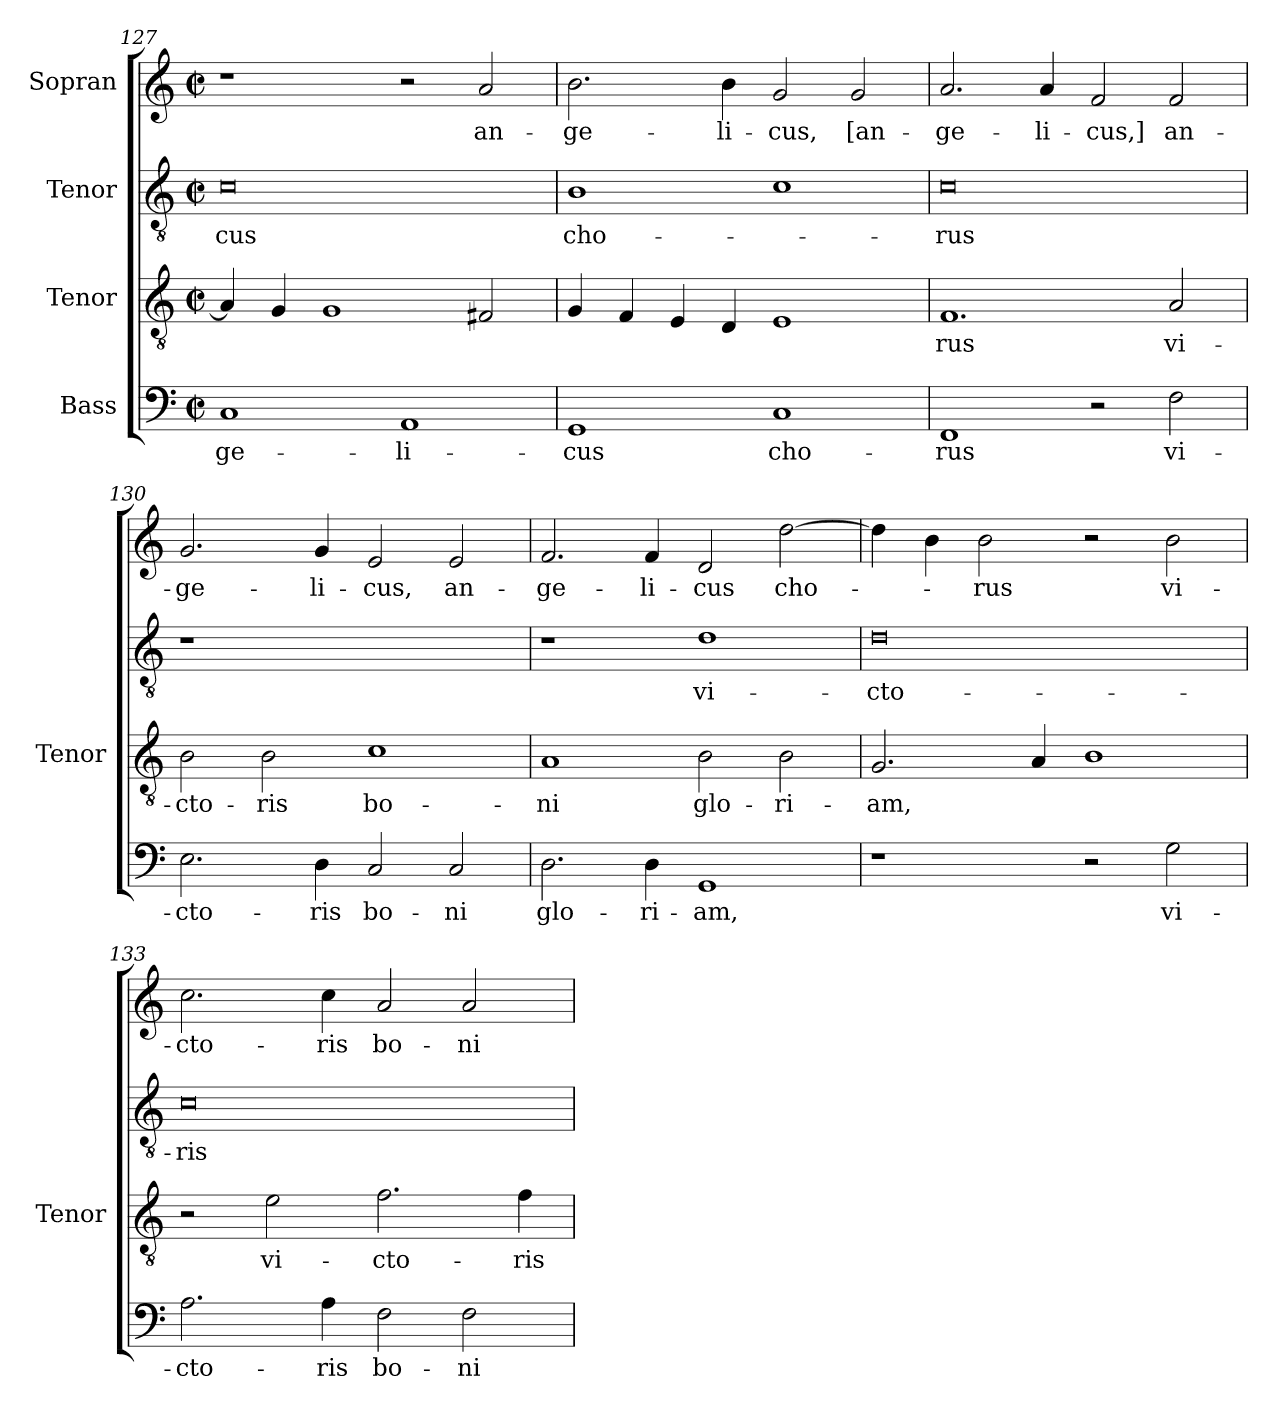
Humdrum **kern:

**kern	**text	**kern	**text	**kern	**text	**kern	**text
*part4	*part4	*part3	*part3	*part2	*part2	*part1	*part1
*staff4	*staff4	*staff3	*staff3	*staff2	*staff2	*staff1	*staff1
*I"Bass	*	*I"Tenor	*	*I"Tenor	*	*I"Sopran	*
*	*	*I'Tenor	*	*	*	*	*
*clefF4	*	*clefGv2	*	*clefGv2	*	*clefG2	*
*	*	*ITrd7c12	*	*ITrd7c12	*	*	*
*k[]	*	*k[]	*	*k[]	*	*k[]	*
*M2/2	*	*M2/2	*	*M2/2	*	*M2/2	*
*met(c|)	*	*met(c|)	*	*met(c|)	*	*met(c|)	*
=127	=127	=127	=127	=127	=127	=127	=127
!	!LO:LY:b:color=#000000	!	!	!	!	!	!
!	!	!	!	!	!LO:LY:b:color=#000000	!	!
1Ci	-ge-	4AAi/]	.	0Ci	-cus	1r	.
.	.	4GGi/	.	.	.	.	.
.	.	1GGi	.	.	.	.	.
!	!LO:LY:b:color=#000000	!	!	!	!	!	!
1AAi	-li-	.	.	.	.	2r	.
!	!	!	!	!	!	!	!LO:LY:b:color=#000000
.	.	2FF#Xi/	.	.	.	2ai/	an-
=128	=128	=128	=128	=128	=128	=128	=128
!	!LO:LY:b:color=#000000	!	!	!	!	!	!
!	!	!	!	!	!LO:LY:b:color=#000000	!	!
!	!	!	!	!	!	!	!LO:LY:b:color=#000000
1GGi	-cus	4GGi/	.	1BBi	cho-	2.bi\	-ge-
.	.	4FFi/	.	.	.	.	.
.	.	4EEi/	.	.	.	.	.
!	!	!	!	!	!	!	!LO:LY:b:color=#000000
.	.	4DDi/	.	.	.	4bi\	-li-
!	!LO:LY:b:color=#000000	!	!	!	!	!	!
!	!	!	!	!	!	!	!LO:LY:b:color=#000000
1Ci	cho-	1EEi	.	1Ci	.	2gi/	-cus,
!	!	!	!	!	!	!	!LO:LY:b:color=#000000
.	.	.	.	.	.	2gi/	[an-
=129	=129	=129	=129	=129	=129	=129	=129
!	!LO:LY:b:color=#000000	!	!	!	!	!	!
!	!	!	!LO:LY:b:color=#000000	!	!	!	!
!	!	!	!	!	!LO:LY:b:color=#000000	!	!
!	!	!	!	!	!	!	!LO:LY:b:color=#000000
1FFi	-rus	1.FFi	-rus	0Ci	-rus	2.ai/	-ge-
!	!	!	!	!	!	!	!LO:LY:b:color=#000000
.	.	.	.	.	.	4ai/	-li-
!	!	!	!	!	!	!	!LO:LY:b:color=#000000
2r	.	.	.	.	.	2fi/	-cus,]
!	!LO:LY:b:color=#000000	!	!	!	!	!	!
!	!	!	!LO:LY:b:color=#000000	!	!	!	!
!	!	!	!	!	!	!	!LO:LY:b:color=#000000
2Fi\	vi-	2AAi/	vi-	.	.	2fi/	an-
=130	=130	=130	=130	=130	=130	=130	=130
!	!LO:LY:b:color=#000000	!	!	!	!	!	!
!	!	!	!LO:LY:b:color=#000000	!LO:N:vis=1	!	!	!
!	!	!	!	!	!	!	!LO:LY:b:color=#000000
2.Ei\	-cto-	2BBi\	-cto-	1r	.	2.gi/	-ge-
!	!	!	!LO:LY:b:color=#000000	!	!	!	!
.	.	2BBi\	-ris	.	.	.	.
!	!LO:LY:b:color=#000000	!	!	!	!	!	!
!	!	!	!	!	!	!	!LO:LY:b:color=#000000
4Di\	-ris	.	.	.	.	4gi/	-li-
!	!LO:LY:b:color=#000000	!	!	!	!	!	!
!	!	!	!LO:LY:b:color=#000000	!	!	!	!
!	!	!	!	!	!	!	!LO:LY:b:color=#000000
2Ci/	bo-	1Ci	bo-	1ryy	.	2ei/	-cus,
!	!LO:LY:b:color=#000000	!	!	!	!	!	!
!	!	!	!	!	!	!	!LO:LY:b:color=#000000
2Ci/	-ni	.	.	.	.	2ei/	an-
=131	=131	=131	=131	=131	=131	=131	=131
!	!LO:LY:b:color=#000000	!	!	!	!	!	!
!	!	!	!LO:LY:b:color=#000000	!	!	!	!
!	!	!	!	!	!	!	!LO:LY:b:color=#000000
2.Di\	glo-	1AAi	-ni	1r	.	2.fi/	-ge-
!	!LO:LY:b:color=#000000	!	!	!	!	!	!
!	!	!	!	!	!	!	!LO:LY:b:color=#000000
4Di\	-ri-	.	.	.	.	4fi/	-li-
!	!LO:LY:b:color=#000000	!	!	!	!	!	!
!	!	!	!LO:LY:b:color=#000000	!	!	!	!
!	!	!	!	!	!LO:LY:b:color=#000000	!	!
!	!	!	!	!	!	!	!LO:LY:b:color=#000000
1GGi	-am,	2BBi\	glo-	1Di	vi-	2di/	-cus
!	!	!	!LO:LY:b:color=#000000	!	!	!	!
!	!	!	!	!	!	!	!LO:LY:b:color=#000000
.	.	2BBi\	-ri-	.	.	[>2ddi\	cho-
=132	=132	=132	=132	=132	=132	=132	=132
!	!	!	!LO:LY:b:color=#000000	!	!	!	!
!	!	!	!	!	!LO:LY:b:color=#000000	!	!
1r	.	2.GGi/	-am,	0Di	-cto-	4ddi\]	.
.	.	.	.	.	.	4bi\	.
!	!	!	!	!	!	!	!LO:LY:b:color=#000000
.	.	.	.	.	.	2bi\	-rus
.	.	4AAi/	.	.	.	.	.
2r	.	1BBi	.	.	.	2r	.
!	!LO:LY:b:color=#000000	!	!	!	!	!	!
!	!	!	!	!	!	!	!LO:LY:b:color=#000000
2Gi\	vi-	.	.	.	.	2bi\	vi-
!!LO:PB:g=z
=133	=133	=133	=133	=133	=133	=133	=133
!	!LO:LY:b:color=#000000	!	!	!	!	!	!
!	!	!	!	!	!LO:LY:b:color=#000000	!	!
!	!	!	!	!	!	!	!LO:LY:b:color=#000000
2.Ai\	-cto-	2r	.	0Ci	-ris	2.cci\	-cto-
!	!	!	!LO:LY:b:color=#000000	!	!	!	!
.	.	2Ei\	vi-	.	.	.	.
!	!LO:LY:b:color=#000000	!	!	!	!	!	!
!	!	!	!	!	!	!	!LO:LY:b:color=#000000
4Ai\	-ris	.	.	.	.	4cci\	-ris
!	!LO:LY:b:color=#000000	!	!	!	!	!	!
!	!	!	!LO:LY:b:color=#000000	!	!	!	!
!	!	!	!	!	!	!	!LO:LY:b:color=#000000
2Fi\	bo-	2.Fi\	-cto-	.	.	2ai/	bo-
!	!LO:LY:b:color=#000000	!	!	!	!	!	!
!	!	!	!	!	!	!	!LO:LY:b:color=#000000
2Fi\	-ni	.	.	.	.	2ai/	-ni
!	!	!	!LO:LY:b:color=#000000	!	!	!	!
.	.	4Fi\	-ris	.	.	.	.
=	=	=	=	=	=	=	=
*-	*-	*-	*-	*-	*-	*-	*-
